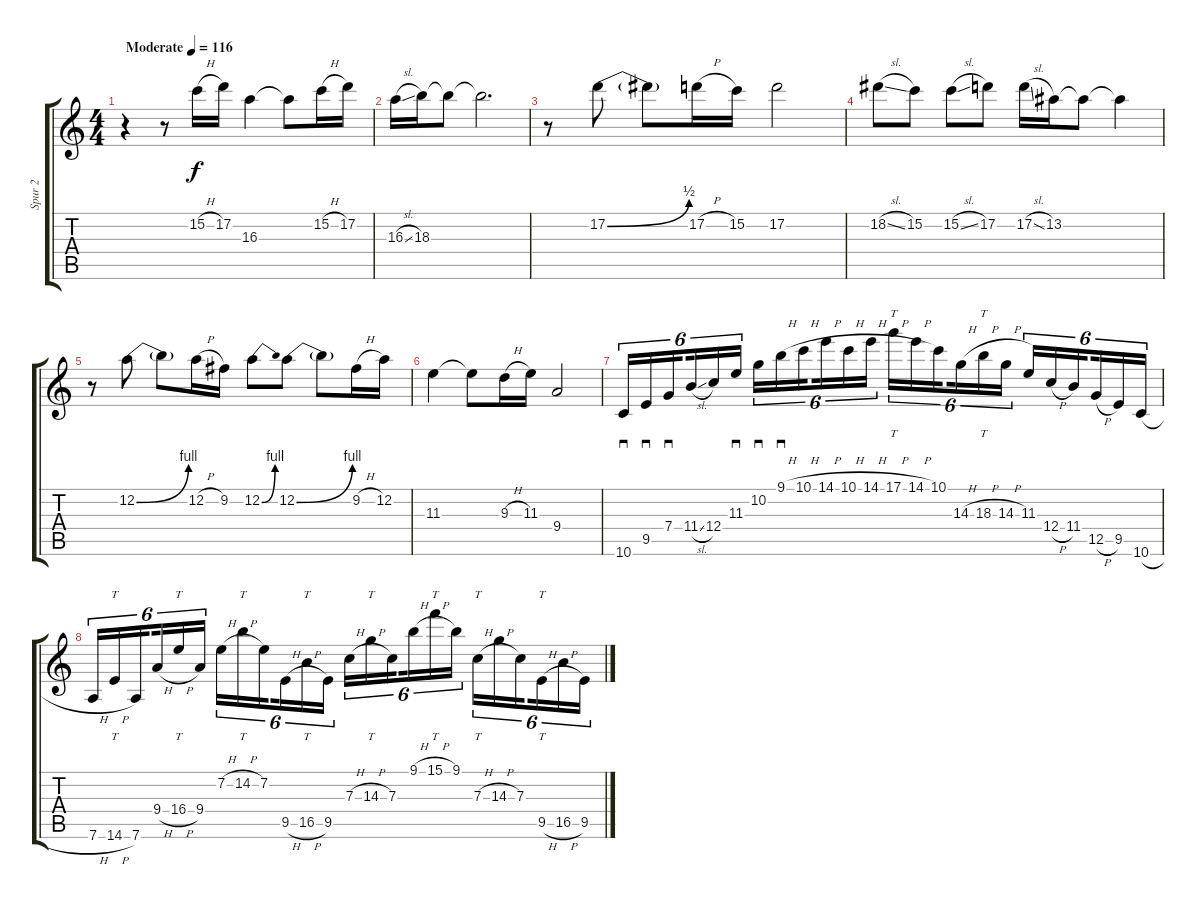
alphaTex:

\track ("Spur 2" "Spur 2") {instrument acousticguitarsteel}
\staff {score tabs}
\tuning (D4 A3 F3 C3 G2 D2) {hide}
\ts (4 4)
\tempo (116 "Moderate")
\clef g2
\ks c
r.4{dy f instrument acousticguitarsteel} r.8 15.2{h}.16 17.2.16 16.3.4 16.3{t}.8 15.2{h}.16 17.2.16 |
16.3{sl}.16 18.3.16 18.3{t}.8 18.3{t}.2{d} |
r.8 17.2{be (bend 0 0 60 2)}.8 17.2{t}.8 17.2{h}.16 15.2.16 17.2.2 |
18.2{sl}.8 15.2.8 15.2{sl}.8 17.2.8 17.2{sl}.16 13.2.16 13.2{t}.8 13.2{t}.4 |
r.8 12.2{be (bend 0 0 60 4)}.8 12.2{t}.8 12.2{h}.16 9.2.16 12.2{be (bend 0 0 60 4)}.8 12.2{be (bend 0 0 60 4)}.8 12.2{t}.8 9.2{h}.16 12.2.16 |
11.3.4 11.3{t}.8 9.3{h}.16 11.3.16 9.4.2 |
10.6.16{sd tu (6 4)} 9.5.16{sd tu (6 4)} 7.4.16{sd tu (6 4) beam splitsecondary} 11.4{sl}.16{tu (6 4)} 12.4.16{tu (6 4)} 11.3.16{sd tu (6 4)} 10.2.16{sd tu (6 4)} 9.1{h}.16{sd tu (6 4)} 10.1{h}.16{tu (6 4) beam splitsecondary} 14.1{h}.16{tu (6 4)} 10.1{h}.16{tu (6 4)} 14.1{h}.16{tu (6 4)} 17.1{h}.16{tt tu (6 4)} 14.1{h}.16{tu (6 4)} 10.1.16{tu (6 4) beam splitsecondary} 14.3{h}.16{tu (6 4)} 18.3{h}.16{tt tu (6 4)} 14.3{h}.16{tu (6 4)} 11.3.16{tu (6 4)} 12.4{h}.16{tu (6 4)} 11.4.16{tu (6 4) beam splitsecondary} 12.5{h}.16{tu (6 4)} 9.5.16{tu (6 4)} 10.6{h}.16{tu (6 4)} |
7.6{h}.16{tu (6 4)} 14.6{h}.16{tt tu (6 4)} 7.6.16{tu (6 4) beam splitsecondary} 9.4{h}.16{tu (6 4)} 16.4{h}.16{tt tu (6 4)} 9.4.16{tu (6 4)} 7.2{h}.16{tu (6 4)} 14.2{h}.16{tt tu (6 4)} 7.2.16{tu (6 4) beam splitsecondary} 9.5{h}.16{tu (6 4)} 16.5{h}.16{tt tu (6 4)} 9.5.16{tu (6 4)} 7.3{h}.16{tu (6 4)} 14.3{h}.16{tt tu (6 4)} 7.3.16{tu (6 4) beam splitsecondary} 9.1{h}.16{tu (6 4)} 15.1{h}.16{tt tu (6 4)} 9.1.16{tu (6 4)} 7.3{h}.16{tt tu (6 4)} 14.3{h}.16{tu (6 4)} 7.3.16{tu (6 4) beam splitsecondary} 9.5{h}.16{tt tu (6 4)} 16.5{h}.16{tu (6 4)} 9.5.16{tu (6 4)}
